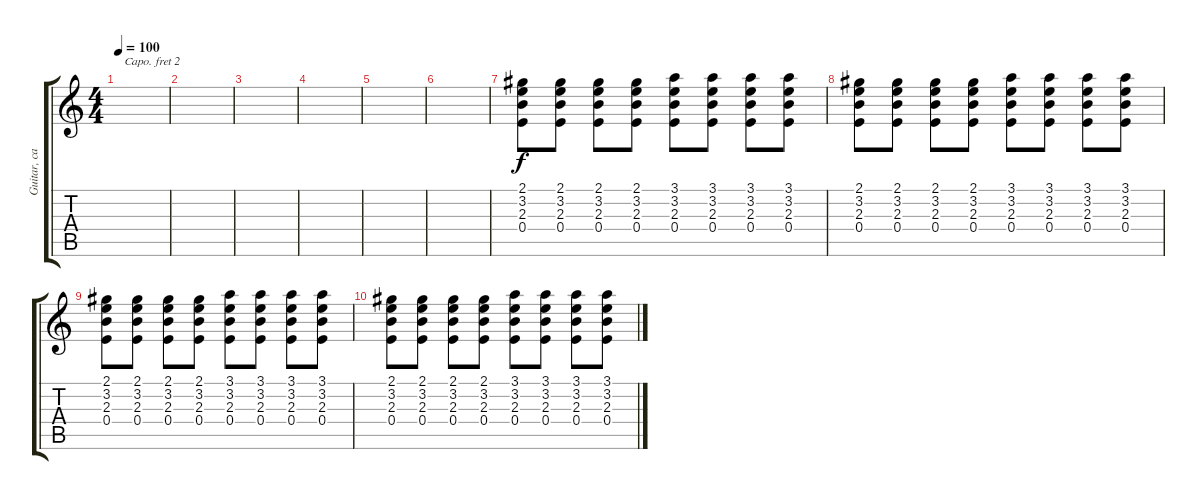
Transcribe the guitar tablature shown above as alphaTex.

\track ("Guitar, capo 2nd fret" "Guitar, ca") {instrument electricguitarclean}
\staff {score tabs}
\capo 2
\tuning (E4 B3 G3 D3 A2 E2) {hide}
\ts (4 4)
\tempo 100
\clef g2
\ks c
|
|
|
|
|
|
(2.1 3.2 2.3 0.4).8 (2.1 3.2 2.3 0.4).8 (2.1 3.2 2.3 0.4).8 (2.1 3.2 2.3 0.4).8 (3.1 3.2 2.3 0.4).8 (3.1 3.2 2.3 0.4).8 (3.1 3.2 2.3 0.4).8 (3.1 3.2 2.3 0.4).8 |
(2.1 3.2 2.3 0.4).8 (2.1 3.2 2.3 0.4).8 (2.1 3.2 2.3 0.4).8 (2.1 3.2 2.3 0.4).8 (3.1 3.2 2.3 0.4).8 (3.1 3.2 2.3 0.4).8 (3.1 3.2 2.3 0.4).8 (3.1 3.2 2.3 0.4).8 |
(2.1 3.2 2.3 0.4).8 (2.1 3.2 2.3 0.4).8 (2.1 3.2 2.3 0.4).8 (2.1 3.2 2.3 0.4).8 (3.1 3.2 2.3 0.4).8 (3.1 3.2 2.3 0.4).8 (3.1 3.2 2.3 0.4).8 (3.1 3.2 2.3 0.4).8 |
(2.1 3.2 2.3 0.4).8 (2.1 3.2 2.3 0.4).8 (2.1 3.2 2.3 0.4).8 (2.1 3.2 2.3 0.4).8 (3.1 3.2 2.3 0.4).8 (3.1 3.2 2.3 0.4).8 (3.1 3.2 2.3 0.4).8 (3.1 3.2 2.3 0.4).8
